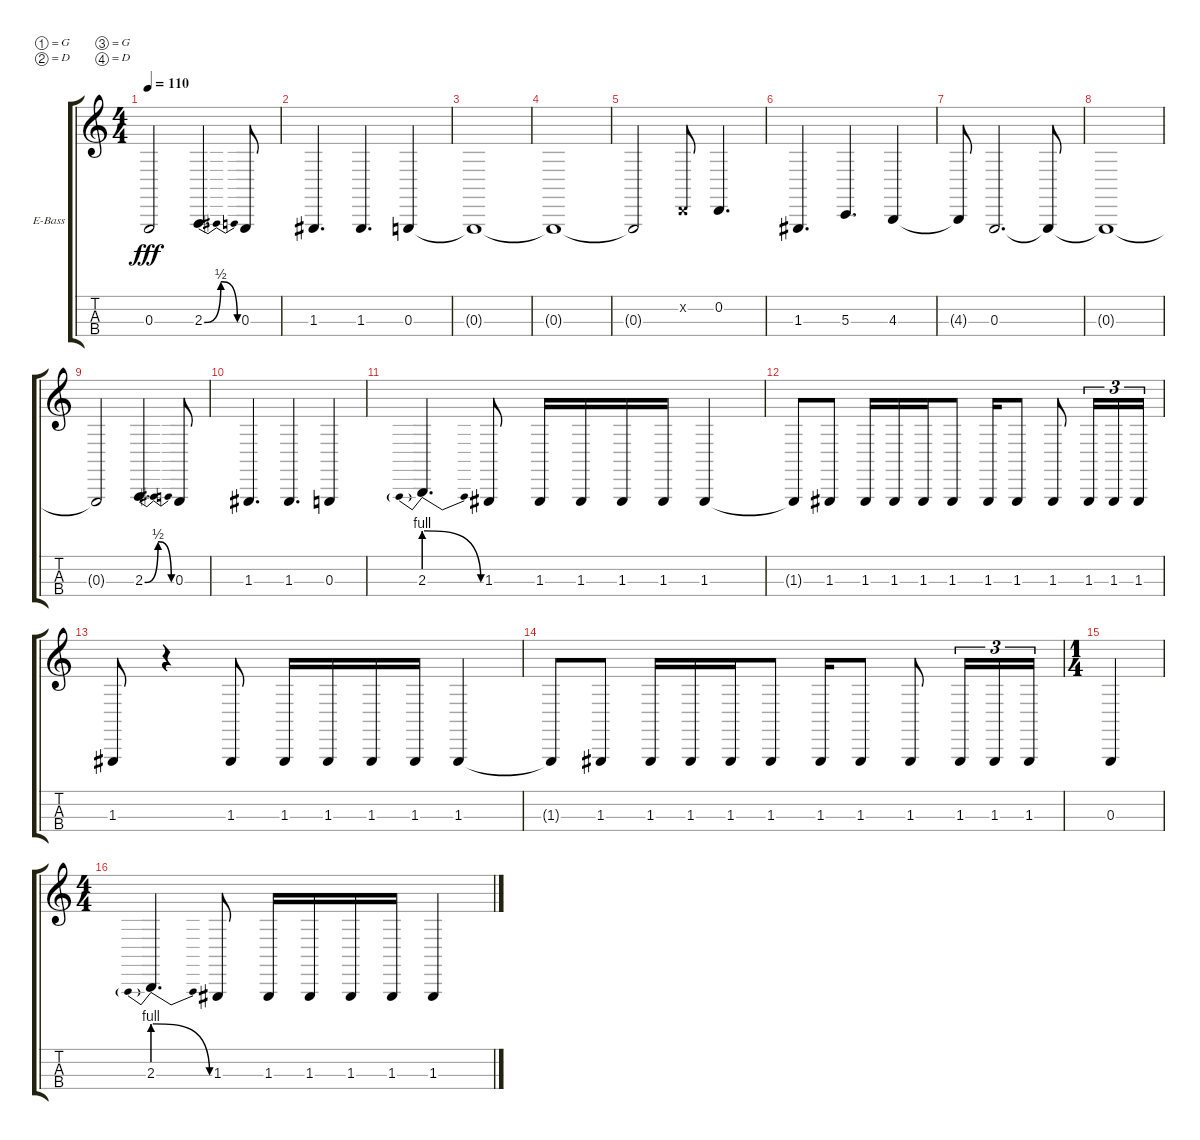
\bracketExtendMode groupsimilarinstruments
\firstSystemTrackNameOrientation horizontal
\otherSystemsTrackNameOrientation horizontal
\track ("James" "E-Bass") {instrument electricbassfinger}
\staff {score tabs}
\tuning (G1 D1 G0 D0)
\ts (4 4)
\tempo 110
\clef g2
\ks c
0.3{t}.2{dy fff} 2.3{be (bendrelease 15 0 22.2 2 33 2 42 0)}.4{d} 0.3.8 |
1.3.4{d} 1.3.4{d} 0.3.4 |
0.3{t}.1 |
0.3{t}.1 |
0.3{t}.2 0.2{x}.8 0.2.4{d} |
1.3.4{d} 5.3.4{d} 4.3.4 |
4.3{t}.8 0.3.2{d} 0.3{t}.8 |
0.3{t}.1 |
0.3{t}.2 2.3{be (bendrelease 15 0 22.2 2 33 2 42 0)}.4{d} 0.3.8 |
1.3.4{d} 1.3.4{d} 0.3.4 |
2.3{be (prebendrelease 0 4 59.4 0)}.4{d} 1.3.8 1.3.16 1.3.16 1.3.16 1.3.16 1.3.4 |
1.3{t}.8 1.3.8 1.3.16 1.3.16 1.3.16 1.3.8 1.3.16 1.3.8 1.3.8 1.3.16{tu (3 2)} 1.3.16{tu (3 2)} 1.3.16{tu (3 2)} |
1.3.8 r.4 1.3.8 1.3.16 1.3.16 1.3.16 1.3.16 1.3.4 |
1.3{t}.8 1.3.8 1.3.16 1.3.16 1.3.16 1.3.8 1.3.16 1.3.8 1.3.8 1.3.16{tu (3 2)} 1.3.16{tu (3 2)} 1.3.16{tu (3 2)} |
\ts (1 4)
0.3.4 |
\ts (4 4)
2.3{be (prebendrelease 0 4 59.4 0)}.4{d} 1.3.8 1.3.16 1.3.16 1.3.16 1.3.16 1.3.4
